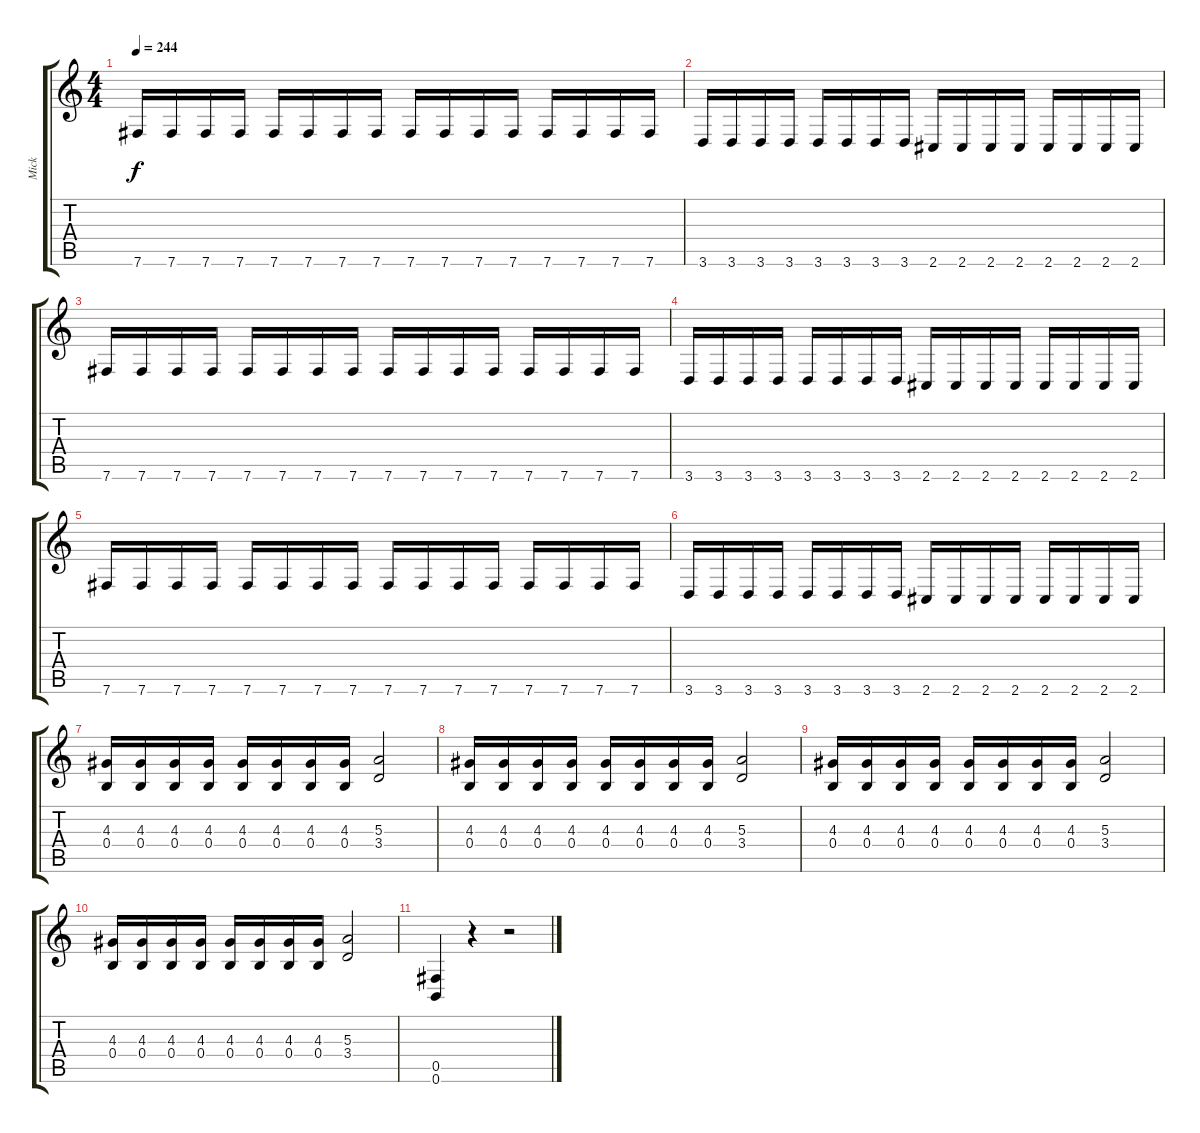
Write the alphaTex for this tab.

\track ("Mick" "Mick") {instrument distortionguitar}
\staff {score tabs}
\tuning (Db4 Ab3 E3 B2 Gb2 B1) {hide}
\ts (4 4)
\tempo 244
\clef g2
\ks c
7.6.16{dy f} 7.6.16 7.6.16 7.6.16 7.6.16 7.6.16 7.6.16 7.6.16 7.6.16 7.6.16 7.6.16 7.6.16 7.6.16 7.6.16 7.6.16 7.6.16 |
3.6.16 3.6.16 3.6.16 3.6.16 3.6.16 3.6.16 3.6.16 3.6.16 2.6.16 2.6.16 2.6.16 2.6.16 2.6.16 2.6.16 2.6.16 2.6.16 |
7.6.16 7.6.16 7.6.16 7.6.16 7.6.16 7.6.16 7.6.16 7.6.16 7.6.16 7.6.16 7.6.16 7.6.16 7.6.16 7.6.16 7.6.16 7.6.16 |
3.6.16 3.6.16 3.6.16 3.6.16 3.6.16 3.6.16 3.6.16 3.6.16 2.6.16 2.6.16 2.6.16 2.6.16 2.6.16 2.6.16 2.6.16 2.6.16 |
7.6.16 7.6.16 7.6.16 7.6.16 7.6.16 7.6.16 7.6.16 7.6.16 7.6.16 7.6.16 7.6.16 7.6.16 7.6.16 7.6.16 7.6.16 7.6.16 |
3.6.16 3.6.16 3.6.16 3.6.16 3.6.16 3.6.16 3.6.16 3.6.16 2.6.16 2.6.16 2.6.16 2.6.16 2.6.16 2.6.16 2.6.16 2.6.16 |
(4.3 0.4).16 (4.3 0.4).16 (4.3 0.4).16 (4.3 0.4).16 (4.3 0.4).16 (4.3 0.4).16 (4.3 0.4).16 (4.3 0.4).16 (5.3 3.4).2 |
(4.3 0.4).16 (4.3 0.4).16 (4.3 0.4).16 (4.3 0.4).16 (4.3 0.4).16 (4.3 0.4).16 (4.3 0.4).16 (4.3 0.4).16 (5.3 3.4).2 |
(4.3 0.4).16 (4.3 0.4).16 (4.3 0.4).16 (4.3 0.4).16 (4.3 0.4).16 (4.3 0.4).16 (4.3 0.4).16 (4.3 0.4).16 (5.3 3.4).2 |
(4.3 0.4).16 (4.3 0.4).16 (4.3 0.4).16 (4.3 0.4).16 (4.3 0.4).16 (4.3 0.4).16 (4.3 0.4).16 (4.3 0.4).16 (5.3 3.4).2 |
(0.5 0.6).4 r.4 r.2
